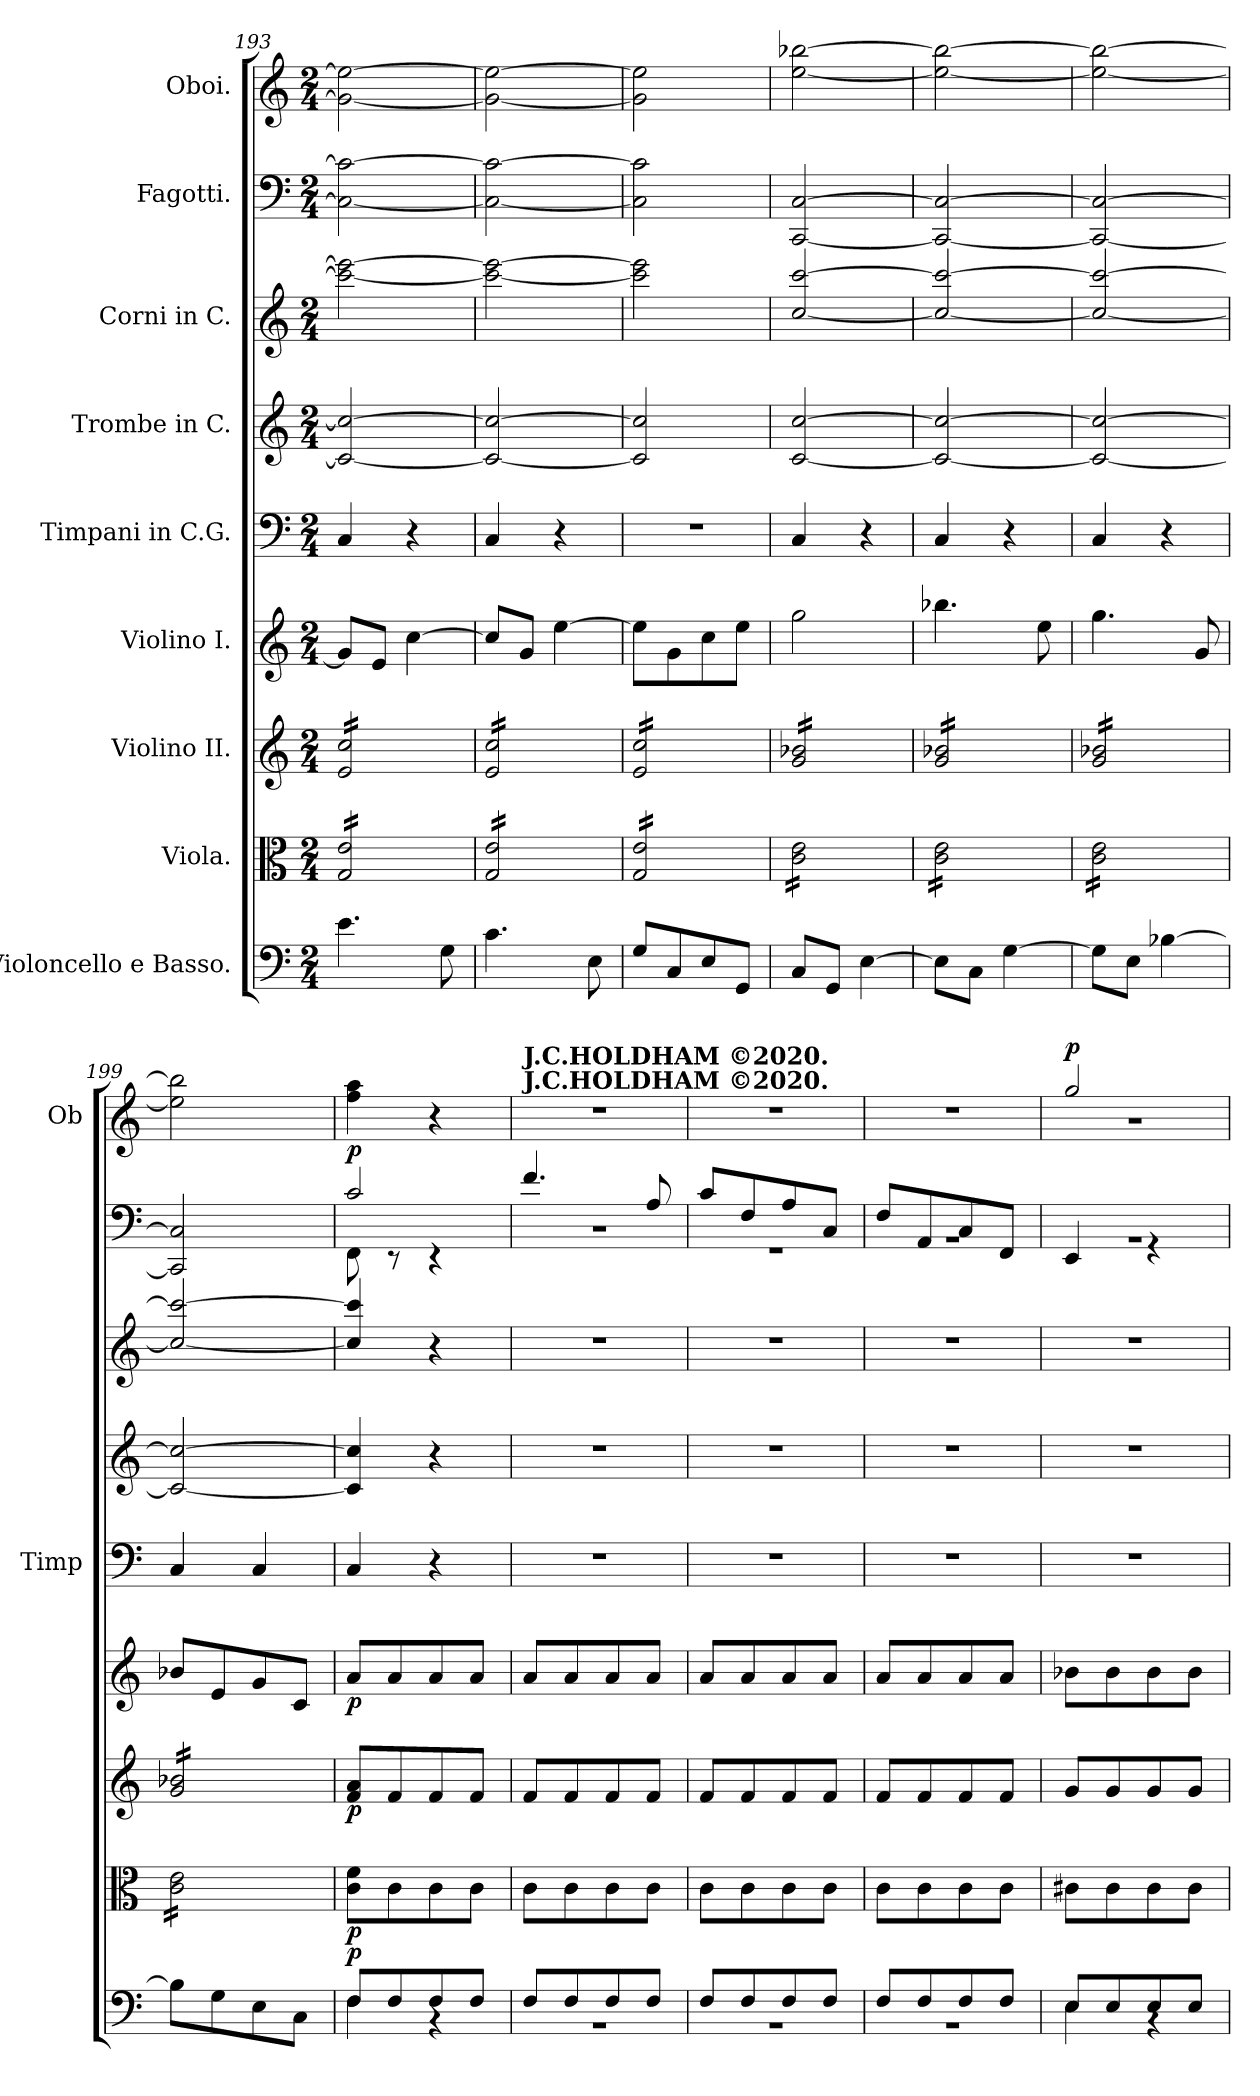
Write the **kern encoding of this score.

**kern	**dynam	**kern	**dynam	**kern	**dynam	**kern	**dynam	**kern	**kern	**kern	**kern	**dynam	**kern	**dynam
*part9	*part9	*part8	*part8	*part7	*part7	*part6	*part6	*part5	*part4	*part3	*part2	*part2	*part1	*part1
*staff9	*staff9	*staff8	*staff8	*staff7	*staff7	*staff6	*staff6	*staff5	*staff4	*staff3	*staff2	*staff2	*staff1	*staff1
*I"Violoncello e Basso.	*	*I"Viola.	*	*I"Violino II.	*	*I"Violino I.	*	*I"Timpani in C.G.	*I"Trombe in C.	*I"Corni in C.	*I"Fagotti.	*	*I"Oboi.	*
*	*	*	*	*	*	*	*	*I'Timp	*	*	*	*	*I'Ob	*
*clefF4	*	*clefC3	*	*clefG2	*	*clefG2	*	*clefF4	*clefG2	*clefG2	*clefF4	*	*clefG2	*
*	*	*	*	*	*	*	*	*	*	*ITrd7c12	*	*	*	*
*k[]	*	*k[]	*	*k[]	*	*k[]	*	*k[]	*k[]	*k[]	*k[]	*	*k[]	*
*M2/4	*	*M2/4	*	*M2/4	*	*M2/4	*	*M2/4	*M2/4	*M2/4	*M2/4	*	*M2/4	*
=193	=193	=193	=193	=193	=193	=193	=193	=193	=193	=193	=193	=193	=193	=193
*	*	*tremolo	*	*	*	*	*	*	*	*	*	*	*	*
*	*	*	*	*tremolo	*	*	*	*	*	*	*	*	*	*
4.e\	.	16G/ 16e/LL	.	16e/ 16cc/LL	.	8g/L]	.	4C/	2c/_ 2cc/_	2cc\_ 2ee\_	2C\_ 2c\_	.	2g\_ 2ee\_	.
.	.	16G/ 16e/	.	16e/ 16cc/	.	.	.	.	.	.	.	.	.	.
.	.	16G/ 16e/	.	16e/ 16cc/	.	8e/J	.	.	.	.	.	.	.	.
.	.	16G/ 16e/	.	16e/ 16cc/	.	.	.	.	.	.	.	.	.	.
.	.	16G/ 16e/	.	16e/ 16cc/	.	[4cc\	.	4r	.	.	.	.	.	.
.	.	16G/ 16e/	.	16e/ 16cc/	.	.	.	.	.	.	.	.	.	.
8G\	.	16G/ 16e/	.	16e/ 16cc/	.	.	.	.	.	.	.	.	.	.
.	.	16G/ 16e/JJ	.	16e/ 16cc/JJ	.	.	.	.	.	.	.	.	.	.
=194	=194	=194	=194	=194	=194	=194	=194	=194	=194	=194	=194	=194	=194	=194
4.c\	.	16G/ 16e/LL	.	16e/ 16cc/LL	.	8cc/L]	.	4C/	2c/_ 2cc/_	2cc\_ 2ee\_	2C\_ 2c\_	.	2g\_ 2ee\_	.
.	.	16G/ 16e/	.	16e/ 16cc/	.	.	.	.	.	.	.	.	.	.
.	.	16G/ 16e/	.	16e/ 16cc/	.	8g/J	.	.	.	.	.	.	.	.
.	.	16G/ 16e/	.	16e/ 16cc/	.	.	.	.	.	.	.	.	.	.
.	.	16G/ 16e/	.	16e/ 16cc/	.	[4ee\	.	4r	.	.	.	.	.	.
.	.	16G/ 16e/	.	16e/ 16cc/	.	.	.	.	.	.	.	.	.	.
8E\	.	16G/ 16e/	.	16e/ 16cc/	.	.	.	.	.	.	.	.	.	.
.	.	16G/ 16e/JJ	.	16e/ 16cc/JJ	.	.	.	.	.	.	.	.	.	.
=195	=195	=195	=195	=195	=195	=195	=195	=195	=195	=195	=195	=195	=195	=195
8G/L	.	16G/ 16e/LL	.	16e/ 16cc/LL	.	8ee\L]	.	2r	2c/] 2cc/]	2cc\] 2ee\]	2C\] 2c\]	.	2g\] 2ee\]	.
.	.	16G/ 16e/	.	16e/ 16cc/	.	.	.	.	.	.	.	.	.	.
8C/	.	16G/ 16e/	.	16e/ 16cc/	.	8g\	.	.	.	.	.	.	.	.
.	.	16G/ 16e/	.	16e/ 16cc/	.	.	.	.	.	.	.	.	.	.
8E/	.	16G/ 16e/	.	16e/ 16cc/	.	8cc\	.	.	.	.	.	.	.	.
.	.	16G/ 16e/	.	16e/ 16cc/	.	.	.	.	.	.	.	.	.	.
8GG/J	.	16G/ 16e/	.	16e/ 16cc/	.	8ee\J	.	.	.	.	.	.	.	.
.	.	16G/ 16e/JJ	.	16e/ 16cc/JJ	.	.	.	.	.	.	.	.	.	.
=196	=196	=196	=196	=196	=196	=196	=196	=196	=196	=196	=196	=196	=196	=196
8C/L	.	16c\ 16e\LL	.	16g/ 16b-X/LL	.	2gg\	.	4C/	[2c/ [2cc/	[2c/ [2cc/	[2CC/ [2C/	.	[2ee\ [2bb-X\	.
.	.	16c\ 16e\	.	16g/ 16b-X/	.	.	.	.	.	.	.	.	.	.
8GG/J	.	16c\ 16e\	.	16g/ 16b-X/	.	.	.	.	.	.	.	.	.	.
.	.	16c\ 16e\	.	16g/ 16b-X/	.	.	.	.	.	.	.	.	.	.
[4E\	.	16c\ 16e\	.	16g/ 16b-X/	.	.	.	4r	.	.	.	.	.	.
.	.	16c\ 16e\	.	16g/ 16b-X/	.	.	.	.	.	.	.	.	.	.
.	.	16c\ 16e\	.	16g/ 16b-X/	.	.	.	.	.	.	.	.	.	.
.	.	16c\ 16e\JJ	.	16g/ 16b-X/JJ	.	.	.	.	.	.	.	.	.	.
=197	=197	=197	=197	=197	=197	=197	=197	=197	=197	=197	=197	=197	=197	=197
8E\L]	.	16c\ 16e\LL	.	16g/ 16b-X/LL	.	4.bb-X\	.	4C/	2c/_ 2cc/_	2c/_ 2cc/_	2CC/_ 2C/_	.	2ee\_ 2bb-\_	.
.	.	16c\ 16e\	.	16g/ 16b-X/	.	.	.	.	.	.	.	.	.	.
8C\J	.	16c\ 16e\	.	16g/ 16b-X/	.	.	.	.	.	.	.	.	.	.
.	.	16c\ 16e\	.	16g/ 16b-X/	.	.	.	.	.	.	.	.	.	.
[4G\	.	16c\ 16e\	.	16g/ 16b-X/	.	.	.	4r	.	.	.	.	.	.
.	.	16c\ 16e\	.	16g/ 16b-X/	.	.	.	.	.	.	.	.	.	.
.	.	16c\ 16e\	.	16g/ 16b-X/	.	8ee\	.	.	.	.	.	.	.	.
.	.	16c\ 16e\JJ	.	16g/ 16b-X/JJ	.	.	.	.	.	.	.	.	.	.
=198	=198	=198	=198	=198	=198	=198	=198	=198	=198	=198	=198	=198	=198	=198
8G\L]	.	16c\ 16e\LL	.	16g/ 16b-X/LL	.	4.gg\	.	4C/	2c/_ 2cc/_	2c/_ 2cc/_	2CC/_ 2C/_	.	2ee\_ 2bb-\_	.
.	.	16c\ 16e\	.	16g/ 16b-X/	.	.	.	.	.	.	.	.	.	.
8E\J	.	16c\ 16e\	.	16g/ 16b-X/	.	.	.	.	.	.	.	.	.	.
.	.	16c\ 16e\	.	16g/ 16b-X/	.	.	.	.	.	.	.	.	.	.
[4B-X\	.	16c\ 16e\	.	16g/ 16b-X/	.	.	.	4r	.	.	.	.	.	.
.	.	16c\ 16e\	.	16g/ 16b-X/	.	.	.	.	.	.	.	.	.	.
.	.	16c\ 16e\	.	16g/ 16b-X/	.	8g/	.	.	.	.	.	.	.	.
.	.	16c\ 16e\JJ	.	16g/ 16b-X/JJ	.	.	.	.	.	.	.	.	.	.
=199	=199	=199	=199	=199	=199	=199	=199	=199	=199	=199	=199	=199	=199	=199
8B-\L]	.	16c\ 16e\LL	.	16g/ 16b-X/LL	.	8b-X/L	.	4C/	2c/_ 2cc/_	2c/_ 2cc/_	2CC/] 2C/]	.	2ee\] 2bb-\]	.
.	.	16c\ 16e\	.	16g/ 16b-X/	.	.	.	.	.	.	.	.	.	.
8G\	.	16c\ 16e\	.	16g/ 16b-X/	.	8e/	.	.	.	.	.	.	.	.
.	.	16c\ 16e\	.	16g/ 16b-X/	.	.	.	.	.	.	.	.	.	.
8E\	.	16c\ 16e\	.	16g/ 16b-X/	.	8g/	.	4C/	.	.	.	.	.	.
.	.	16c\ 16e\	.	16g/ 16b-X/	.	.	.	.	.	.	.	.	.	.
8C\J	.	16c\ 16e\	.	16g/ 16b-X/	.	8c/J	.	.	.	.	.	.	.	.
.	.	16c\ 16e\JJ	.	16g/ 16b-X/JJ	.	.	.	.	.	.	.	.	.	.
*	*	*	*	*Xtremolo	*	*	*	*	*	*	*	*	*	*
*	*	*Xtremolo	*	*	*	*	*	*	*	*	*	*	*	*
=200	=200	=200	=200	=200	=200	=200	=200	=200	=200	=200	=200	=200	=200	=200
*^	*	*	*	*	*	*	*	*	*	*	*^	*	*	*
!	!	!LO:DY:a	!	!LO:DY:b	!	!LO:DY:b	!	!LO:DY:b	!	!	!	!	!	!LO:DY:a	!	!
8F/L	4F\	p	8c\ 8f\L	p	8f/ 8a/L	p	8a/L	p	4C/	4c/] 4cc/]	4c/] 4cc/]	2c/	8FF\	p	4ff\ 4aa\	.
8F/	.	.	8c\	.	8f/	.	8a/	.	.	.	.	.	8r	.	.	.
8F/	4rBB	.	8c\	.	8f/	.	8a/	.	4r	4r	4r	.	4r	.	4r	.
8F/J	.	.	8c\J	.	8f/J	.	8a/J	.	.	.	.	.	.	.	.	.
!!LO:PB:g=z
=201	=201	=201	=201	=201	=201	=201	=201	=201	=201	=201	=201	=201	=201	=201	=201	=201
!	!	!	!	!	!	!	!	!	!	!	!	!	!	!	!LO:TX:a:B:t=J.C.HOLDHAM  ©2020.	!
!	!	!	!	!	!	!	!	!	!	!	!	!	!	!	!LO:TX:a:B:t=J.C.HOLDHAM  ©2020.	!
8F/L	2r	.	8c\L	.	8f/L	.	8a/L	.	2r	2r	2r	4.f/	2r	.	2r	.
8F/	.	.	8c\	.	8f/	.	8a/	.	.	.	.	.	.	.	.	.
8F/	.	.	8c\	.	8f/	.	8a/	.	.	.	.	.	.	.	.	.
8F/J	.	.	8c\J	.	8f/J	.	8a/J	.	.	.	.	8A/	.	.	.	.
=202	=202	=202	=202	=202	=202	=202	=202	=202	=202	=202	=202	=202	=202	=202	=202	=202
8F/L	2r	.	8c\L	.	8f/L	.	8a/L	.	2r	2r	2r	8c/L	2r	.	2r	.
8F/	.	.	8c\	.	8f/	.	8a/	.	.	.	.	8F/	.	.	.	.
8F/	.	.	8c\	.	8f/	.	8a/	.	.	.	.	8A/	.	.	.	.
8F/J	.	.	8c\J	.	8f/J	.	8a/J	.	.	.	.	8C/J	.	.	.	.
=203	=203	=203	=203	=203	=203	=203	=203	=203	=203	=203	=203	=203	=203	=203	=203	=203
8F/L	2r	.	8c\L	.	8f/L	.	8a/L	.	2r	2r	2r	8F/L	2rBB	.	2r	.
8F/	.	.	8c\	.	8f/	.	8a/	.	.	.	.	8AA/	.	.	.	.
8F/	.	.	8c\	.	8f/	.	8a/	.	.	.	.	8C/	.	.	.	.
8F/J	.	.	8c\J	.	8f/J	.	8a/J	.	.	.	.	8FF/J	.	.	.	.
=204	=204	=204	=204	=204	=204	=204	=204	=204	=204	=204	=204	=204	=204	=204	=204	=204
*	*	*	*	*	*	*	*	*	*	*	*	*	*	*	*^	*
!	!	!	!	!	!	!	!	!	!	!	!	!	!	!	!	!	!LO:DY:a
8E/L	4E\	.	8c#X\L	.	8g/L	.	8b-X\L	.	2r	2r	2r	4EE/	2rBB	.	2gg/	2r	p
8E/	.	.	8c#\	.	8g/	.	8b-\	.	.	.	.	.	.	.	.	.	.
8E/	4rBB	.	8c#\	.	8g/	.	8b-\	.	.	.	.	4rGG	.	.	.	.	.
8E/J	.	.	8c#\J	.	8g/J	.	8b-\J	.	.	.	.	.	.	.	.	.	.
*	*	*	*	*	*	*	*	*	*	*	*	*v	*v	*	*	*	*
*v	*v	*	*	*	*	*	*	*	*	*	*	*	*	*v	*v	*
=	=	=	=	=	=	=	=	=	=	=	=	=	=	=
*-	*-	*-	*-	*-	*-	*-	*-	*-	*-	*-	*-	*-	*-	*-
